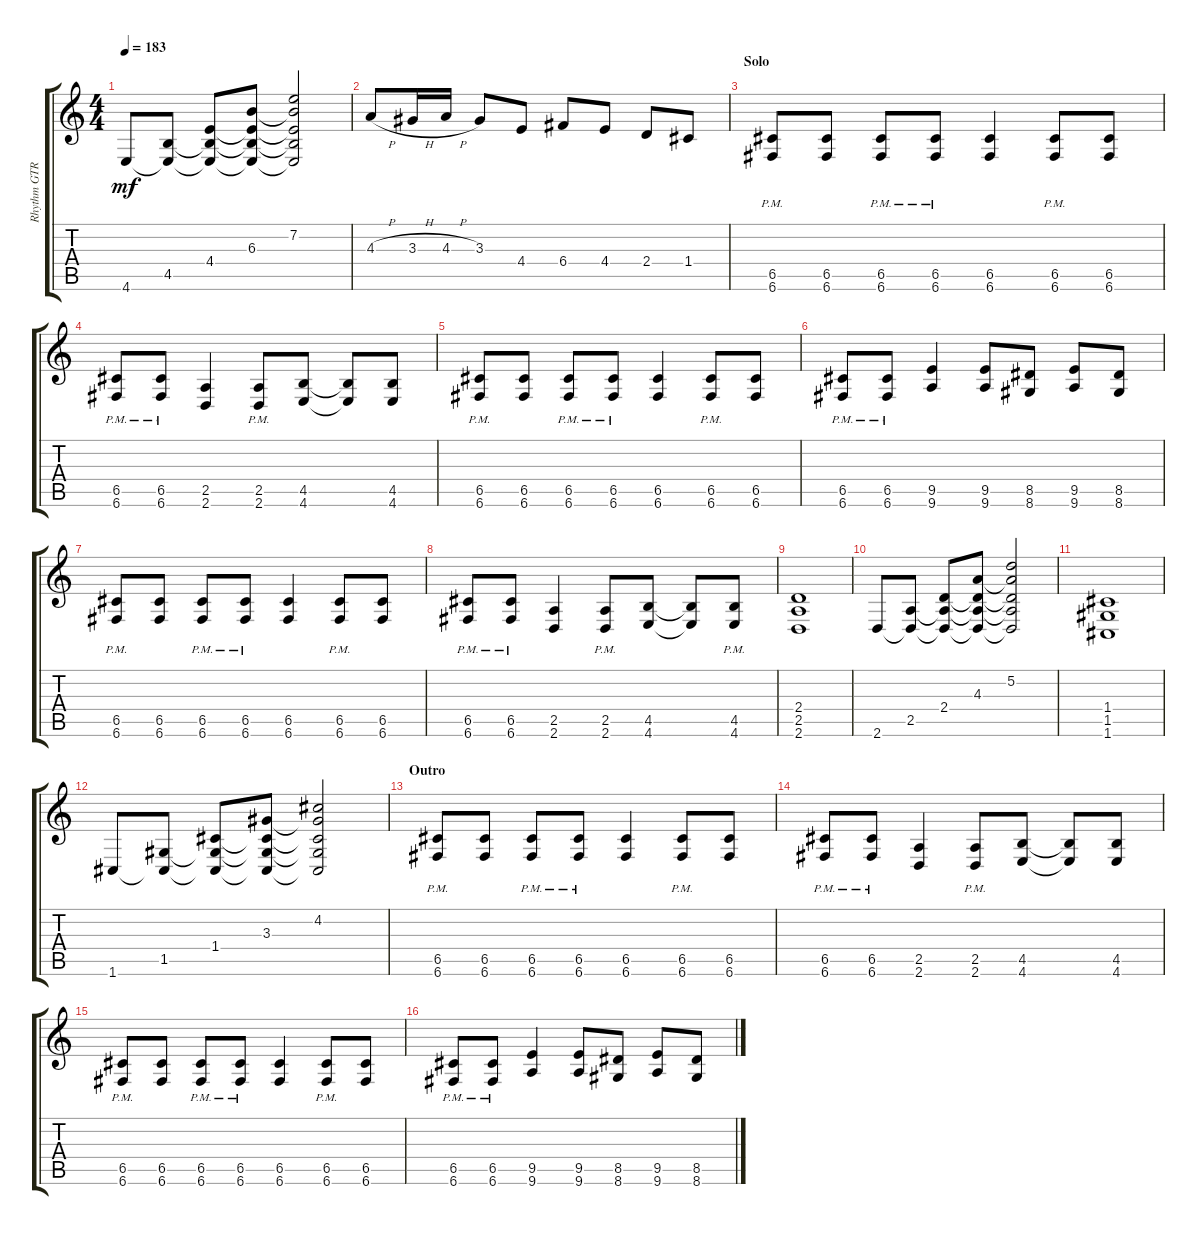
\track ("Rhythm GTR 2" "Rhythm GTR") {instrument distortionguitar}
\staff {score tabs}
\tuning (D4 A3 F3 C3 G2 C2) {hide}
\ts (4 4)
\tempo 183
\clef g2
\ks aminor
4.6.8{dy mf} (4.5 4.6{t}).8 (4.4 4.5{t} 4.6{t}).8 (6.3 4.4{t} 4.5{t} 4.6{t}).8 (7.2 6.3{t} 4.4{t} 4.5{t} 4.6{t}).2 |
4.3{h}.8 3.3{h}.16 4.3{h}.16 3.3.8 4.4.8 6.4.8 4.4.8 2.4.8 1.4.8 |
\section ("" "Solo")
(6.5{pm} 6.6{pm}).8 (6.5 6.6).8 (6.5{pm} 6.6{pm}).8 (6.5{pm} 6.6{pm}).8 (6.5 6.6).4 (6.5{pm} 6.6{pm}).8 (6.5 6.6).8 |
(6.5{pm} 6.6{pm}).8 (6.5{pm} 6.6{pm}).8 (2.5 2.6).4 (2.5{pm} 2.6{pm}).8 (4.5 4.6).8 (4.5{t} 4.6{t}).8 (4.5 4.6).8 |
(6.5{pm} 6.6{pm}).8 (6.5 6.6).8 (6.5{pm} 6.6{pm}).8 (6.5{pm} 6.6{pm}).8 (6.5 6.6).4 (6.5{pm} 6.6{pm}).8 (6.5 6.6).8 |
(6.5{pm} 6.6{pm}).8 (6.5{pm} 6.6{pm}).8 (9.5 9.6).4 (9.5 9.6).8 (8.5 8.6).8 (9.5 9.6).8 (8.5 8.6).8 |
(6.5{pm} 6.6{pm}).8 (6.5 6.6).8 (6.5{pm} 6.6{pm}).8 (6.5{pm} 6.6{pm}).8 (6.5 6.6).4 (6.5{pm} 6.6{pm}).8 (6.5 6.6).8 |
(6.5{pm} 6.6{pm}).8 (6.5{pm} 6.6{pm}).8 (2.5 2.6).4 (2.5{pm} 2.6{pm}).8 (4.5 4.6).8 (4.5{t} 4.6{t}).8 (4.5{pm} 4.6{pm}).8 |
(2.4 2.5 2.6).1 |
2.6.8 (2.5 2.6{t}).8 (2.4 2.5{t} 2.6{t}).8 (4.3 2.4{t} 2.5{t} 2.6{t}).8 (5.2 4.3{t} 2.4{t} 2.5{t} 2.6{t}).2 |
(1.4 1.5 1.6).1 |
1.6.8 (1.5 1.6{t}).8 (1.4 1.5{t} 1.6{t}).8 (3.3 1.4{t} 1.5{t} 1.6{t}).8 (4.2 3.3{t} 1.4{t} 1.5{t} 1.6{t}).2 |
\section ("" "Outro")
(6.5{pm} 6.6{pm}).8 (6.5 6.6).8 (6.5{pm} 6.6{pm}).8 (6.5{pm} 6.6{pm}).8 (6.5 6.6).4 (6.5{pm} 6.6{pm}).8 (6.5 6.6).8 |
(6.5{pm} 6.6{pm}).8 (6.5{pm} 6.6{pm}).8 (2.5 2.6).4 (2.5{pm} 2.6{pm}).8 (4.5 4.6).8 (4.5{t} 4.6{t}).8 (4.5 4.6).8 |
(6.5{pm} 6.6{pm}).8 (6.5 6.6).8 (6.5{pm} 6.6{pm}).8 (6.5{pm} 6.6{pm}).8 (6.5 6.6).4 (6.5{pm} 6.6{pm}).8 (6.5 6.6).8 |
(6.5{pm} 6.6{pm}).8 (6.5{pm} 6.6{pm}).8 (9.5 9.6).4 (9.5 9.6).8 (8.5 8.6).8 (9.5 9.6).8 (8.5 8.6).8
